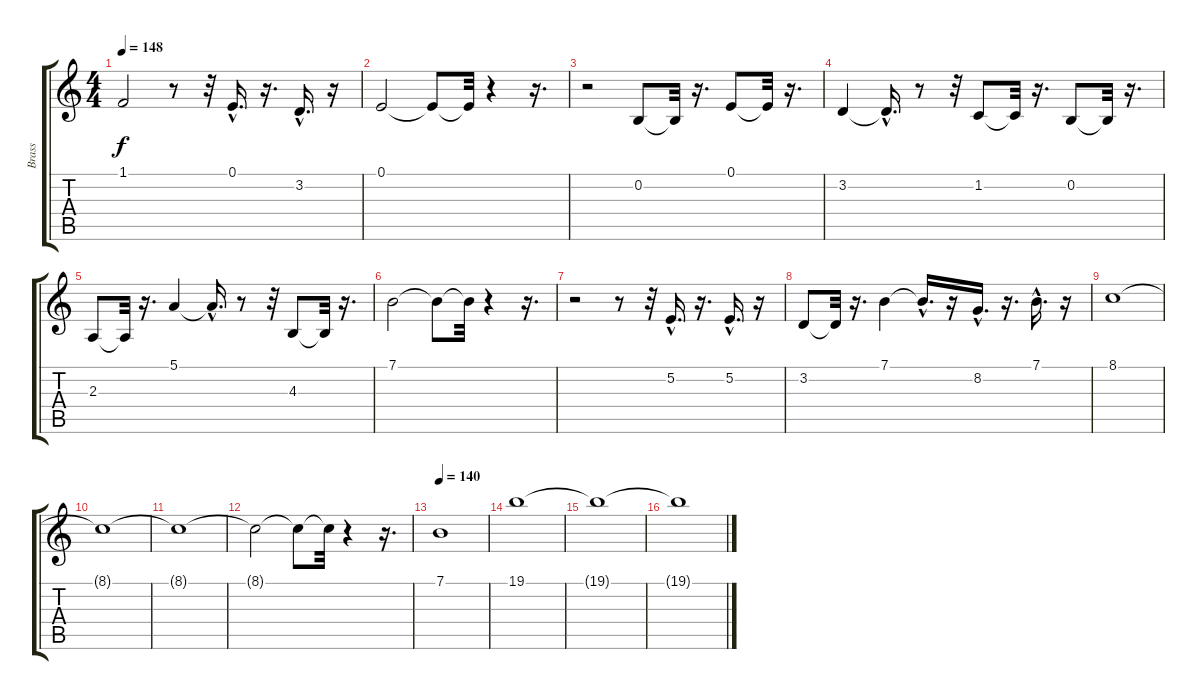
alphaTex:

\track ("Brass" "Brass") {instrument synthbrass1}
\staff {score tabs}
\tuning (E4 B3 G3 D3 A2 E2) {hide}
\ts (4 4)
\tempo 148
\clef g2
\ks c
1.1.2{dy f} r.8 r.32 0.1{hac}.16{d} r.16{d} 3.2{hac}.16{d} r.16 |
0.1.2 0.1{t}.8 0.1{t}.32 r.4 r.16{d} |
r.2 0.2.8 0.2{t}.32 r.16{d} 0.1.8 0.1{t}.32 r.16{d} |
3.2.4 3.2{hac t}.16{d} r.8 r.32 1.2.8 1.2{t}.32 r.16{d} 0.2.8 0.2{t}.32 r.16{d} |
2.3.8 2.3{t}.32 r.16{d} 5.1.4 5.1{hac t}.16{d} r.8 r.32 4.3.8 4.3{t}.32 r.16{d} |
7.1.2 7.1{t}.8 7.1{t}.32 r.4 r.16{d} |
r.2 r.8 r.32 5.2{hac}.16{d} r.16{d} 5.2{hac}.16{d} r.16 |
3.2.8 3.2{t}.32 r.16{d} 7.1.4 7.1{hac t}.16{d} r.16 8.2{hac}.16{d} r.16{d} 7.1{hac}.16{d} r.16 |
8.1.1 |
8.1{t}.1 |
8.1{t}.1 |
8.1{t}.2 8.1{t}.8 8.1{t}.32 r.4 r.16{d} |
\tempo 140
7.1.1{volume 14} |
19.1.1{volume 8} |
19.1{t}.1 |
19.1{t}.1
